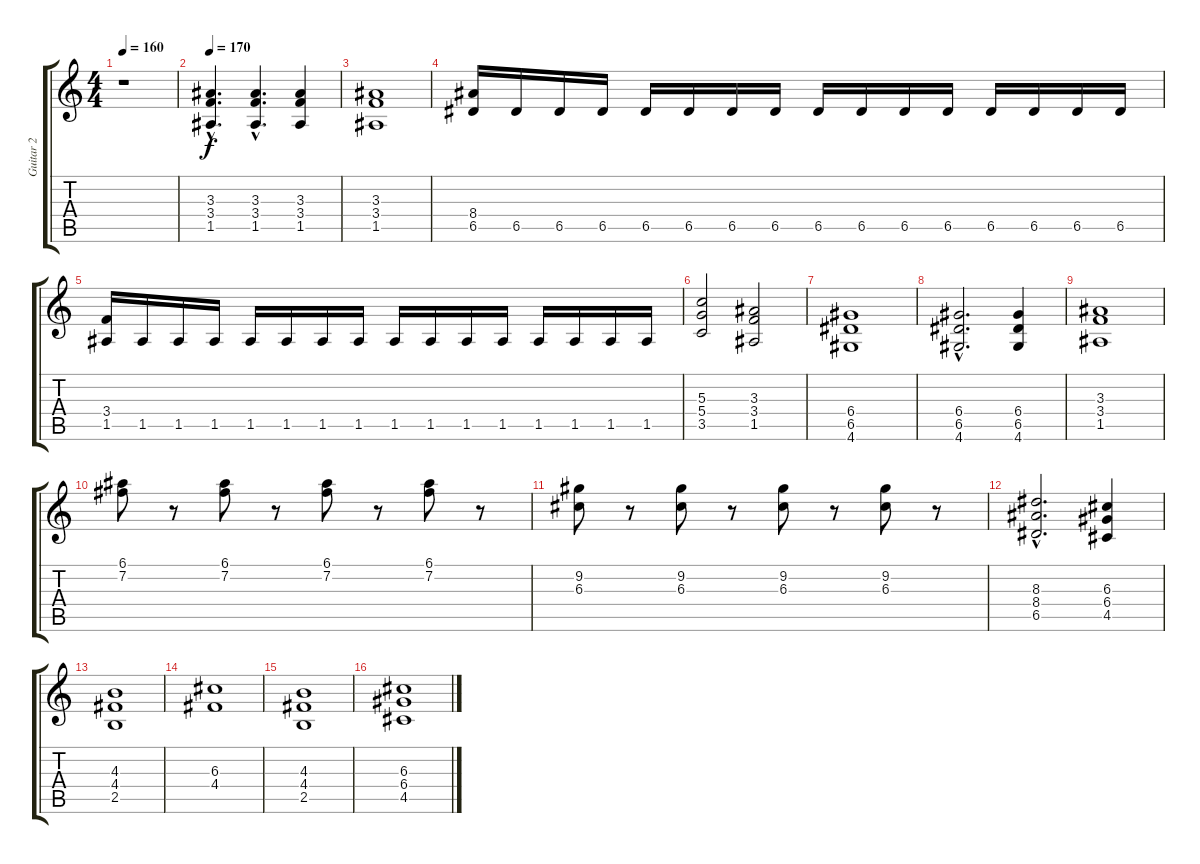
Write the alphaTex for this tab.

\track ("Guitar 2" "Guitar 2") {instrument overdrivenguitar}
\staff {score tabs}
\tuning (E4 B3 G3 D3 A2 E2) {hide}
\ts (4 4)
\tempo 160
\clef g2
\ks c
r.1{dy f} |
\tempo 170
(3.3{hac} 3.4{hac} 1.5{hac}).4{d} (3.3{hac} 3.4{hac} 1.5{hac}).4{d} (3.3 3.4 1.5).4 |
(3.3 3.4 1.5).1 |
(8.4 6.5).16 6.5.16 6.5.16 6.5.16 6.5.16 6.5.16 6.5.16 6.5.16 6.5.16 6.5.16 6.5.16 6.5.16 6.5.16 6.5.16 6.5.16 6.5.16 |
(3.4 1.5).16 1.5.16 1.5.16 1.5.16 1.5.16 1.5.16 1.5.16 1.5.16 1.5.16 1.5.16 1.5.16 1.5.16 1.5.16 1.5.16 1.5.16 1.5.16 |
(5.3 5.4 3.5).2 (3.3 3.4 1.5).2 |
(6.4 6.5 4.6).1 |
(6.4{hac} 6.5{hac} 4.6{hac}).2{d} (6.4 6.5 4.6).4 |
(3.3 3.4 1.5).1 |
(6.1 7.2).8 r.8 (6.1 7.2).8 r.8 (6.1 7.2).8 r.8 (6.1 7.2).8 r.8 |
(9.2 6.3).8 r.8 (9.2 6.3).8 r.8 (9.2 6.3).8 r.8 (9.2 6.3).8 r.8 |
(8.3{hac} 8.4{hac} 6.5{hac}).2{d} (6.3 6.4 4.5).4 |
(4.3 4.4 2.5).1 |
(6.3 4.4).1 |
(4.3 4.4 2.5).1 |
(6.3 6.4 4.5).1
